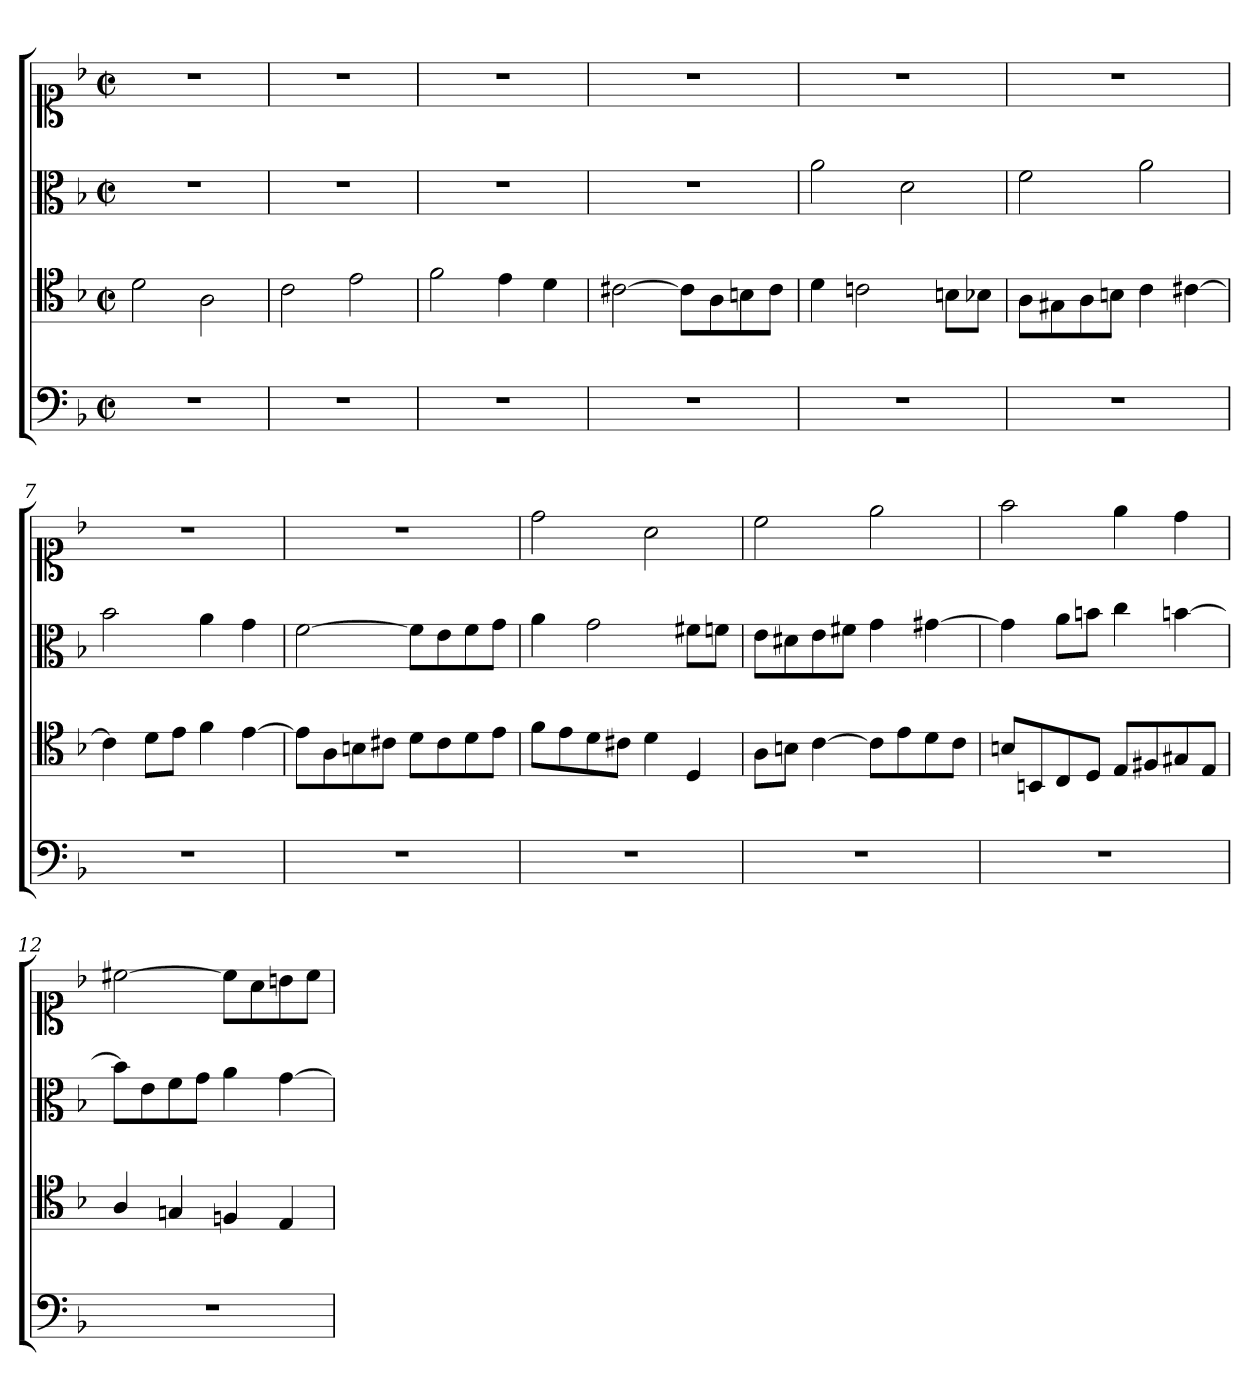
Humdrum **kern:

**kern	**kern	**kern	**kern
*part4	*part3	*part2	*part1
*staff4	*staff3	*staff2	*staff1
*clefF4	*clefC4	*clefC3	*clefC1
*k[b-]	*k[b-]	*k[b-]	*k[b-]
*d:	*d:	*d:	*d:
*M2/2	*M2/2	*M2/2	*M2/2
*met(c|)	*met(c|)	*met(c|)	*met(c|)
*MM100	*MM100	*MM100	*MM100
=1	=1	=1	=1
1r	2d	1r	1r
.	2A	.	.
=2	=2	=2	=2
1r	2c	1r	1r
.	2e	.	.
=3	=3	=3	=3
1r	2f	1r	1r
.	4e	.	.
.	4d	.	.
=4	=4	=4	=4
1r	[2c#X	1r	1r
.	8c#L]	.	.
.	8A	.	.
.	8Bn	.	.
.	8c#J	.	.
=5	=5	=5	=5
1r	4d	2a	1r
.	2cn	.	.
.	.	2d	.
.	8BnL	.	.
.	8B-XJ	.	.
=6	=6	=6	=6
1r	8AL	2f	1r
.	8G#X	.	.
.	8A	.	.
.	8BnJ	.	.
.	4c	2a	.
.	[4c#X	.	.
=7	=7	=7	=7
1r	4c#]	2b-	1r
.	8dL	.	.
.	8eJ	.	.
.	4f	4a	.
.	[4e	4g	.
=8	=8	=8	=8
1r	8eL]	[2f	1r
.	8A	.	.
.	8Bn	.	.
.	8c#XJ	.	.
.	8dL	8fL]	.
.	8c#	8e	.
.	8d	8f	.
.	8eJ	8gJ	.
=9	=9	=9	=9
1r	8fL	4a	2dd
.	8e	.	.
.	8d	2g	.
.	8c#XJ	.	.
.	4d	.	2a
.	4D	8f#XL	.
.	.	8fnJ	.
=10	=10	=10	=10
1r	8AL	8eL	2cc
.	8BnJ	8d#X	.
.	[4c	8e	.
.	.	8f#XJ	.
.	8cL]	4g	2ee
.	8e	.	.
.	8d	[4g#X	.
.	8cJ	.	.
=11	=11	=11	=11
1r	8BnL	4g#]	2ff
.	8BBn	.	.
.	8C	8aL	.
.	8DJ	8bnJ	.
.	8EL	4cc	4ee
.	8F#X	.	.
.	8G#X	[4bn	4dd
.	8EJ	.	.
=12	=12	=12	=12
1r	4A/	8bL]	[2cc#X
.	.	8e	.
.	4Gn	8f	.
.	.	8gJ	.
.	4Fn	4a	8cc#L]
.	.	.	8a
.	4E	[4g	8bn
.	.	.	8cc#J
=	=	=	=
*-	*-	*-	*-
